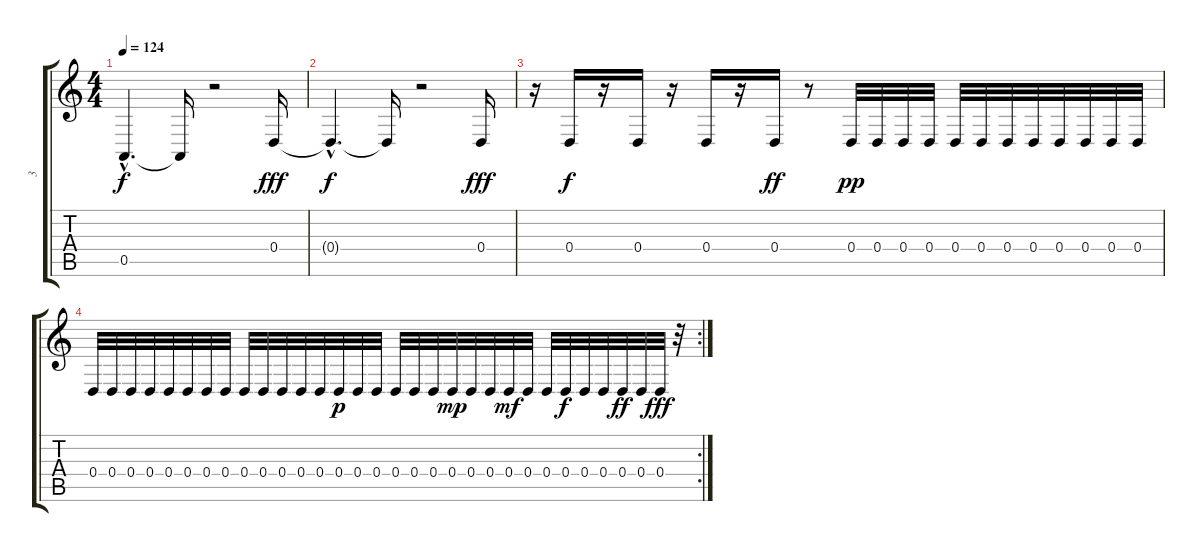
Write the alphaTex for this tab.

\track ("3" "3") {instrument timpani}
\staff {score tabs}
\tuning (E4 B3 G3 D3 A2 E2) {hide}
\ts (4 4)
\tempo 124
\clef g2
\ks c
0.5{hac t}.4{d dy f} 0.5{t}.16 r.2 0.4.16{dy fff} |
0.4{hac t}.4{d dy f} 0.4{t}.16 r.2 0.4.16{dy fff} |
r.16 0.4.16{dy f} r.16 0.4.16 r.16 0.4.16 r.16 0.4.16{dy ff} r.8 0.4.32{dy pp} 0.4.32 0.4.32 0.4.32 0.4.32 0.4.32 0.4.32 0.4.32 0.4.32 0.4.32 0.4.32 0.4.32 |
\rc 2
0.4.32 0.4.32 0.4.32 0.4.32 0.4.32 0.4.32 0.4.32 0.4.32 0.4.32 0.4.32 0.4.32 0.4.32 0.4.32 0.4.32{dy p} 0.4.32 0.4.32 0.4.32 0.4.32 0.4.32 0.4.32{dy mp} 0.4.32 0.4.32 0.4.32{dy mf} 0.4.32 0.4.32 0.4.32{dy f} 0.4.32 0.4.32 0.4.32{dy ff} 0.4.32 0.4.32{dy fff} r.32
